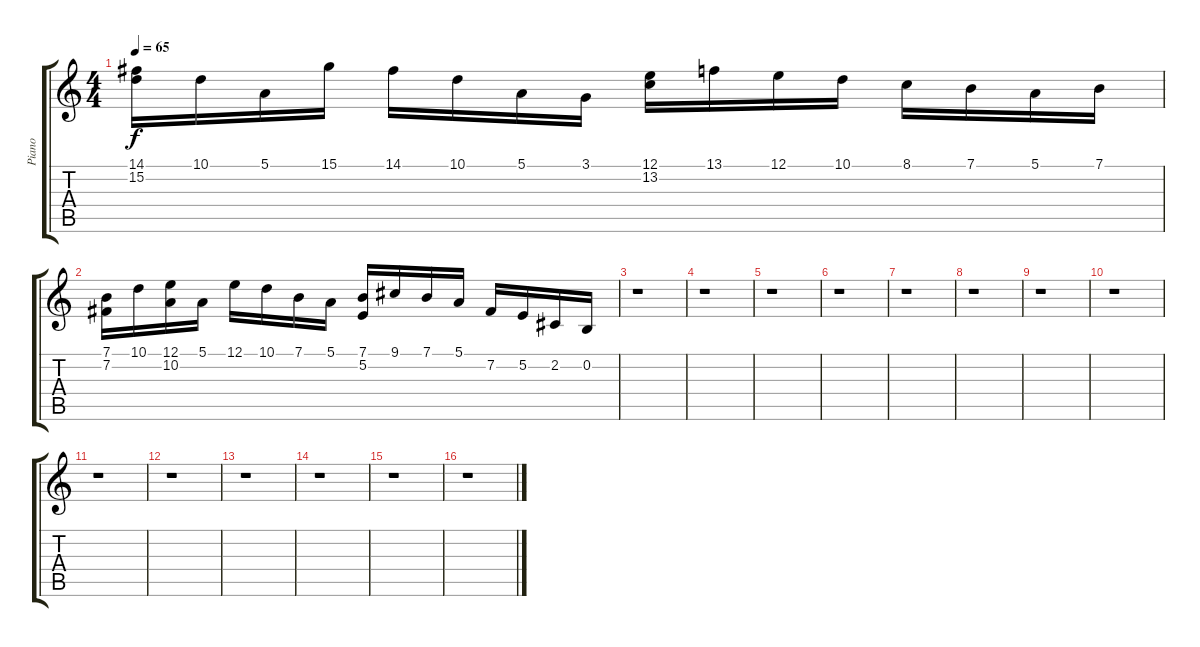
\track ("Piano" "Piano") {instrument electricgrandpiano}
\staff {score tabs}
\tuning (E4 B3 G3 D3 A2 E2) {hide}
\ts (4 4)
\tempo 65
\clef g2
\ks c
(14.1 15.2).16{dy f instrument electricgrandpiano} 10.1.16 5.1.16 15.1.16 14.1.16 10.1.16 5.1.16 3.1.16 (12.1 13.2).16 13.1.16 12.1.16 10.1.16 8.1.16 7.1.16 5.1.16 7.1.16 |
(7.1 7.2).16 10.1.16 (12.1 10.2).16 5.1.16 12.1.16 10.1.16 7.1.16 5.1.16 (7.1 5.2).16 9.1.16 7.1.16 5.1.16 7.2.16 5.2.16 2.2.16 0.2.16 |
r.1 |
r.1 |
r.1 |
r.1 |
r.1 |
r.1 |
r.1 |
r.1 |
r.1 |
r.1 |
r.1 |
r.1 |
r.1 |
r.1
